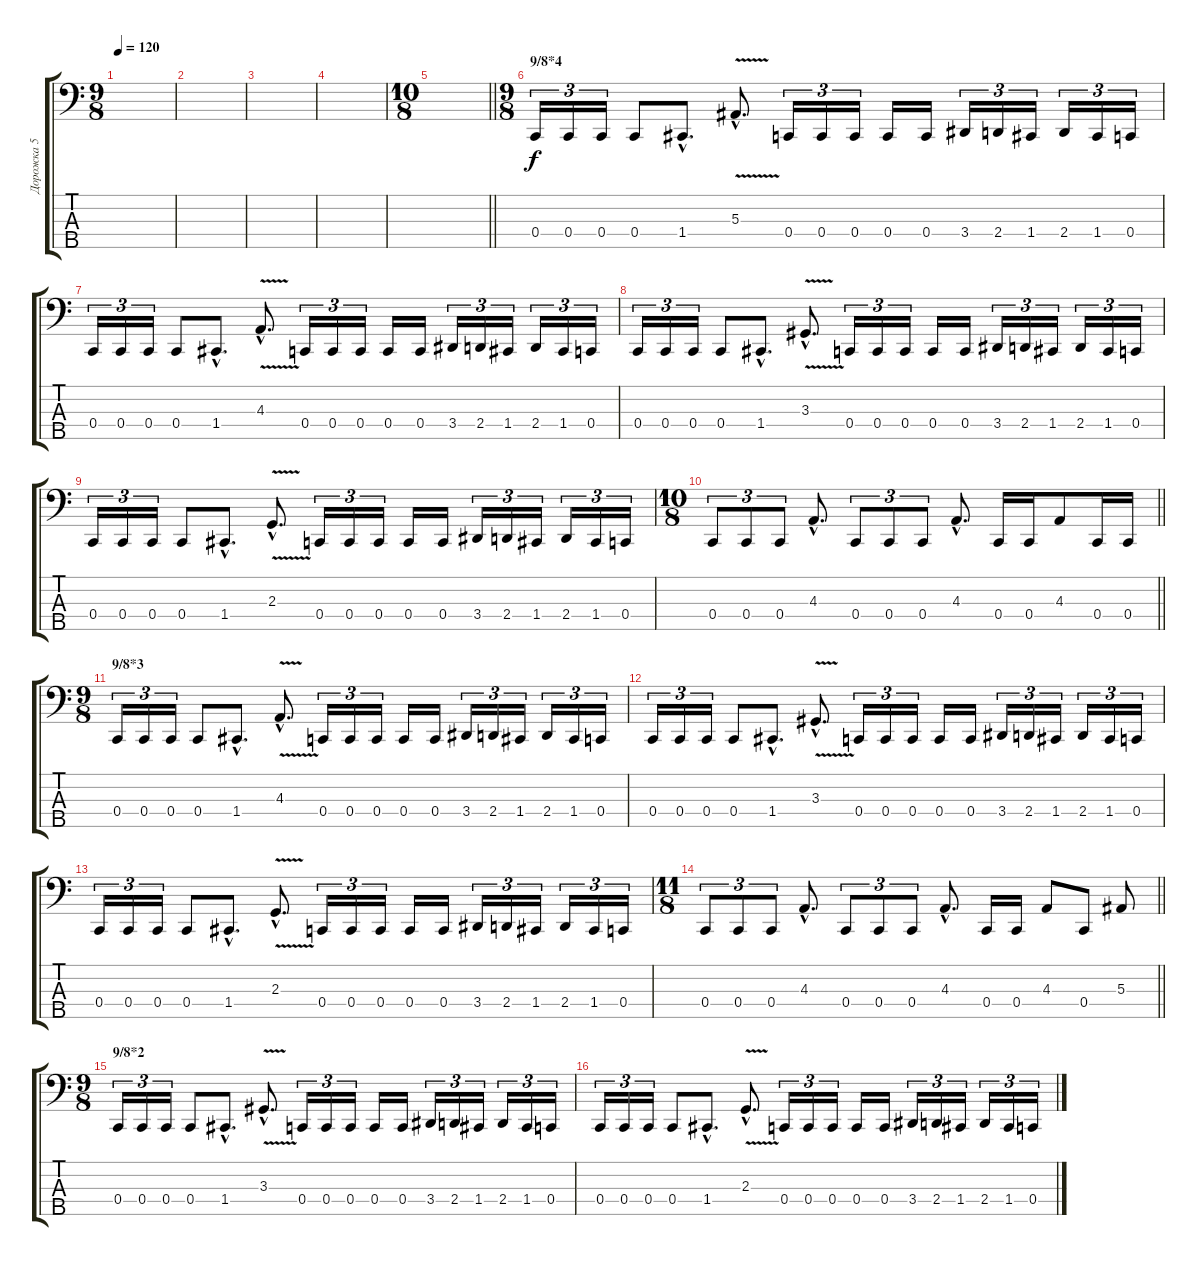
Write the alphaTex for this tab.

\track ("Дорожка 5" "Дорожка 5") {instrument fretlessbass}
\staff {score tabs}
\tuning (Eb2 Bb1 F1 C1 F0) {hide}
\ts (9 8)
\tempo 120
\clef f4
\ks c
|
|
|
|
\ts (10 8)
\barLineRight lightlight
|
\ts (9 8)
\section ("" "9/8*4")
0.4.16{tu (3 2)} 0.4.16{tu (3 2)} 0.4.16{tu (3 2)} 0.4.8 1.4{hac}.8{d} 5.3{v hac}.8{d} 0.4.16{tu (3 2)} 0.4.16{tu (3 2)} 0.4.16{tu (3 2)} 0.4.16 0.4.16 3.4.16{tu (3 2)} 2.4.16{tu (3 2)} 1.4.16{tu (3 2)} 2.4.16{tu (3 2)} 1.4.16{tu (3 2)} 0.4.16{tu (3 2)} |
0.4.16{tu (3 2)} 0.4.16{tu (3 2)} 0.4.16{tu (3 2)} 0.4.8 1.4{hac}.8{d} 4.3{v hac}.8{d} 0.4.16{tu (3 2)} 0.4.16{tu (3 2)} 0.4.16{tu (3 2)} 0.4.16 0.4.16 3.4.16{tu (3 2)} 2.4.16{tu (3 2)} 1.4.16{tu (3 2)} 2.4.16{tu (3 2)} 1.4.16{tu (3 2)} 0.4.16{tu (3 2)} |
0.4.16{tu (3 2)} 0.4.16{tu (3 2)} 0.4.16{tu (3 2)} 0.4.8 1.4{hac}.8{d} 3.3{v hac}.8{d} 0.4.16{tu (3 2)} 0.4.16{tu (3 2)} 0.4.16{tu (3 2)} 0.4.16 0.4.16 3.4.16{tu (3 2)} 2.4.16{tu (3 2)} 1.4.16{tu (3 2)} 2.4.16{tu (3 2)} 1.4.16{tu (3 2)} 0.4.16{tu (3 2)} |
0.4.16{tu (3 2)} 0.4.16{tu (3 2)} 0.4.16{tu (3 2)} 0.4.8 1.4{hac}.8{d} 2.3{v hac}.8{d} 0.4.16{tu (3 2)} 0.4.16{tu (3 2)} 0.4.16{tu (3 2)} 0.4.16 0.4.16 3.4.16{tu (3 2)} 2.4.16{tu (3 2)} 1.4.16{tu (3 2)} 2.4.16{tu (3 2)} 1.4.16{tu (3 2)} 0.4.16{tu (3 2)} |
\ts (10 8)
\barLineRight lightlight
0.4.8{tu (3 2)} 0.4.8{tu (3 2)} 0.4.8{tu (3 2)} 4.3{hac}.8{d} 0.4.8{tu (3 2)} 0.4.8{tu (3 2)} 0.4.8{tu (3 2)} 4.3{hac}.8{d} 0.4.16 0.4.16 4.3.8 0.4.16 0.4.16 |
\ts (9 8)
\section ("" "9/8*3")
0.4.16{tu (3 2)} 0.4.16{tu (3 2)} 0.4.16{tu (3 2)} 0.4.8 1.4{hac}.8{d} 4.3{v hac}.8{d} 0.4.16{tu (3 2)} 0.4.16{tu (3 2)} 0.4.16{tu (3 2)} 0.4.16 0.4.16 3.4.16{tu (3 2)} 2.4.16{tu (3 2)} 1.4.16{tu (3 2)} 2.4.16{tu (3 2)} 1.4.16{tu (3 2)} 0.4.16{tu (3 2)} |
0.4.16{tu (3 2)} 0.4.16{tu (3 2)} 0.4.16{tu (3 2)} 0.4.8 1.4{hac}.8{d} 3.3{v hac}.8{d} 0.4.16{tu (3 2)} 0.4.16{tu (3 2)} 0.4.16{tu (3 2)} 0.4.16 0.4.16 3.4.16{tu (3 2)} 2.4.16{tu (3 2)} 1.4.16{tu (3 2)} 2.4.16{tu (3 2)} 1.4.16{tu (3 2)} 0.4.16{tu (3 2)} |
0.4.16{tu (3 2)} 0.4.16{tu (3 2)} 0.4.16{tu (3 2)} 0.4.8 1.4{hac}.8{d} 2.3{v hac}.8{d} 0.4.16{tu (3 2)} 0.4.16{tu (3 2)} 0.4.16{tu (3 2)} 0.4.16 0.4.16 3.4.16{tu (3 2)} 2.4.16{tu (3 2)} 1.4.16{tu (3 2)} 2.4.16{tu (3 2)} 1.4.16{tu (3 2)} 0.4.16{tu (3 2)} |
\ts (11 8)
\barLineRight lightlight
0.4.8{tu (3 2)} 0.4.8{tu (3 2)} 0.4.8{tu (3 2)} 4.3{hac}.8{d} 0.4.8{tu (3 2)} 0.4.8{tu (3 2)} 0.4.8{tu (3 2)} 4.3{hac}.8{d} 0.4.16 0.4.16 4.3.8 0.4.8 5.3.8 |
\ts (9 8)
\section ("" "9/8*2")
0.4.16{tu (3 2)} 0.4.16{tu (3 2)} 0.4.16{tu (3 2)} 0.4.8 1.4{hac}.8{d} 3.3{v hac}.8{d} 0.4.16{tu (3 2)} 0.4.16{tu (3 2)} 0.4.16{tu (3 2)} 0.4.16 0.4.16 3.4.16{tu (3 2)} 2.4.16{tu (3 2)} 1.4.16{tu (3 2)} 2.4.16{tu (3 2)} 1.4.16{tu (3 2)} 0.4.16{tu (3 2)} |
0.4.16{tu (3 2)} 0.4.16{tu (3 2)} 0.4.16{tu (3 2)} 0.4.8 1.4{hac}.8{d} 2.3{v hac}.8{d} 0.4.16{tu (3 2)} 0.4.16{tu (3 2)} 0.4.16{tu (3 2)} 0.4.16 0.4.16 3.4.16{tu (3 2)} 2.4.16{tu (3 2)} 1.4.16{tu (3 2)} 2.4.16{tu (3 2)} 1.4.16{tu (3 2)} 0.4.16{tu (3 2)}
